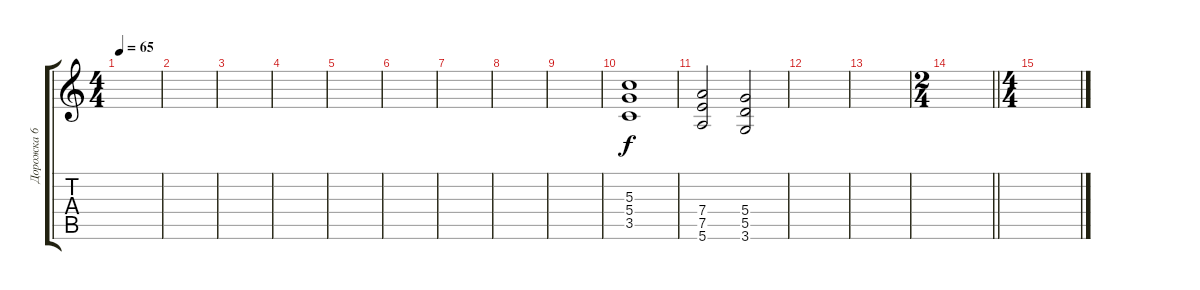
\track ("Дорожка 6" "Дорожка 6") {instrument distortionguitar}
\staff {score tabs}
\tuning (E4 B3 G3 D3 A2 E2) {hide}
\ts (4 4)
\tempo 65
\clef g2
\ks c
|
|
|
|
|
|
|
|
|
(5.3 5.4 3.5).1 |
(7.4 7.5 5.6).2 (5.4 5.5 3.6).2 |
|
|
\ts (2 4)
\barLineRight lightlight
|
\ts (4 4)
